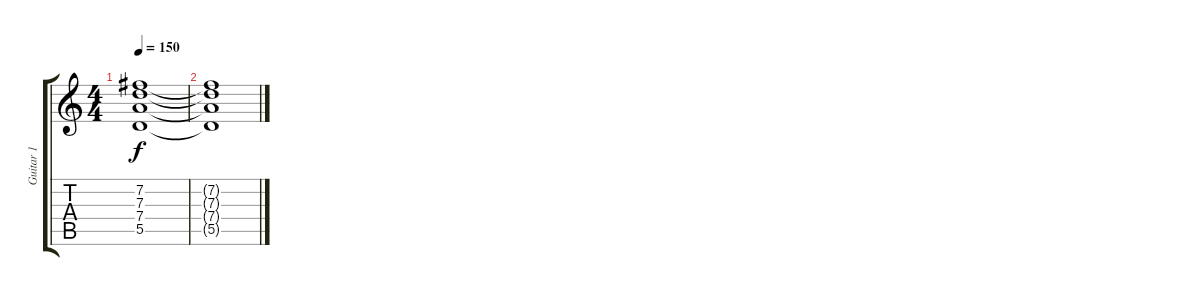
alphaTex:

\track ("Guitar 1" "Guitar 1") {instrument distortionguitar}
\staff {score tabs}
\tuning (E4 B3 G3 D3 A2 E2) {hide}
\ts (4 4)
\tempo 150
\clef g2
\ks c
(7.2{t} 7.3{t} 7.4{t} 5.5{t}).1{dy f} |
(7.2{t} 7.3{t} 7.4{t} 5.5{t}).1
